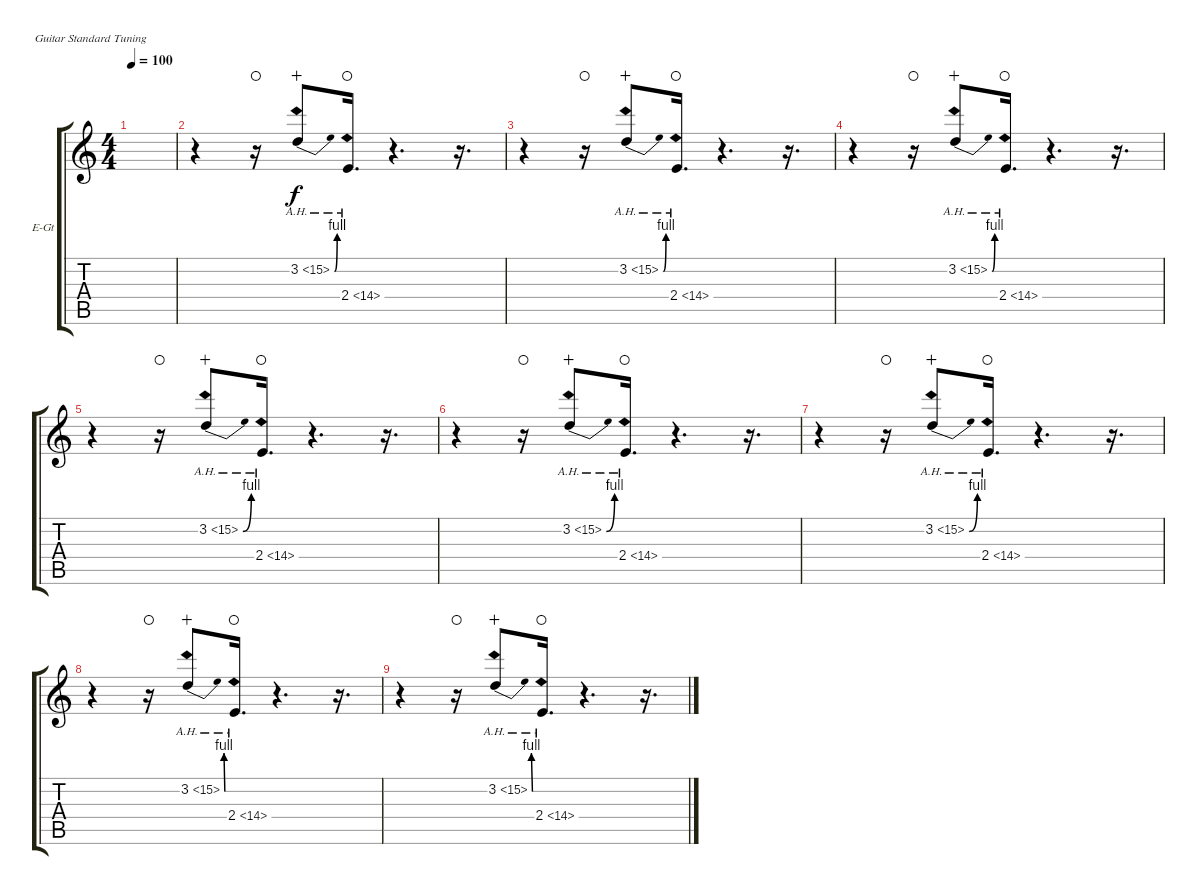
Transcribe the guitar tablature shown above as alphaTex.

\bracketExtendMode groupsimilarinstruments
\firstSystemTrackNameOrientation horizontal
\otherSystemsTrackNameOrientation horizontal
\track ("Harmonix" "E-Gt") {instrument overdrivenguitar}
\staff {score tabs}
\tuning (E4 B3 G3 D3 A2 E2)
\ts (4 4)
\tempo 100
\clef g2
\scale
0.333333
\ks c
|
\scale
0.333333 r.4 r.16{waho} 3.2{be (bend 0 0 15 4) ah 12}.8{wahc} 2.4{ah 12}.16{d waho} r.4{d} r.16{d} |
\scale
0.333333 r.4 r.16{waho} 3.2{be (bend 0 0 15 4) ah 12}.8{wahc} 2.4{ah 12}.16{d waho} r.4{d} r.16{d} |
\scale
0.333333 r.4 r.16{waho} 3.2{be (bend 0 0 15 4) ah 12}.8{wahc} 2.4{ah 12}.16{d waho} r.4{d} r.16{d} |
\scale
0.333333 r.4 r.16{waho} 3.2{be (bend 0 0 15 4) ah 12}.8{wahc} 2.4{ah 12}.16{d waho} r.4{d} r.16{d} |
\scale
0.333333 r.4 r.16{waho} 3.2{be (bend 0 0 15 4) ah 12}.8{wahc} 2.4{ah 12}.16{d waho} r.4{d} r.16{d} |
\scale
0.333333 r.4 r.16{waho} 3.2{be (bend 0 0 15 4) ah 12}.8{wahc} 2.4{ah 12}.16{d waho} r.4{d} r.16{d} |
\scale
0.333333 r.4 r.16{waho} 3.2{be (bend 0 0 15 4) ah 12}.8{wahc} 2.4{ah 12}.16{d waho} r.4{d} r.16{d} |
\scale
0.333333 r.4 r.16{waho} 3.2{be (bend 0 0 15 4) ah 12}.8{wahc} 2.4{ah 12}.16{d waho} r.4{d} r.16{d} |
\scale
0.333333 |
\scale
0.333333
